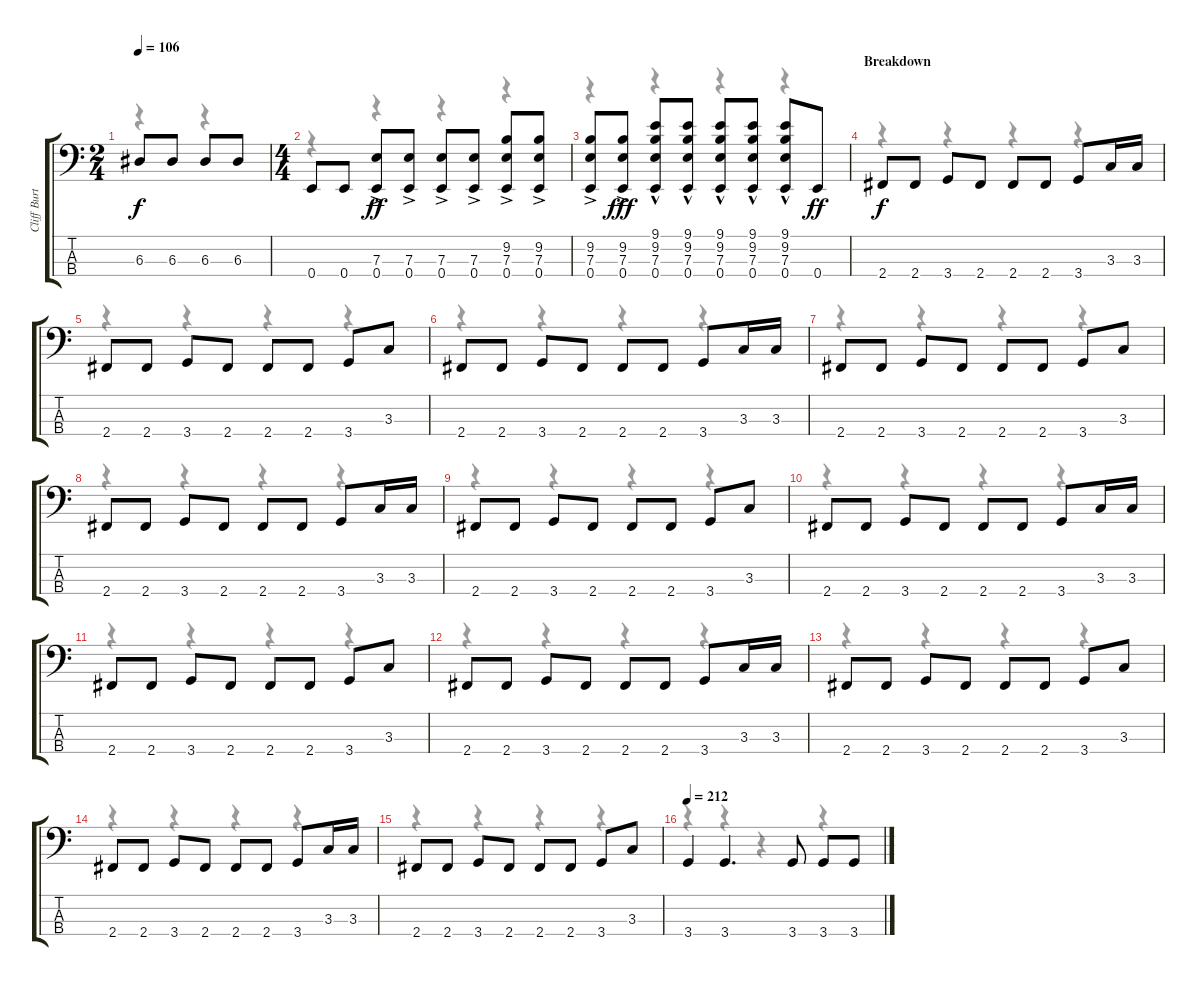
\track ("Cliff Burton" "Cliff Burt") {instrument electricbassfinger}
\staff {score tabs}
\tuning (G2 D2 A1 E1) {hide}
\voice
\ts (2 4)
\tempo 106
\clef f4
\ks c
6.3.8{dy f} 6.3.8 6.3.8 6.3.8 |
\ts (4 4)
0.4.8 0.4.8 (7.3{ac} 0.4{ac}).8{dy ff} (7.3{ac} 0.4{ac}).8 (7.3{ac} 0.4{ac}).8 (7.3{ac} 0.4{ac}).8 (9.2{ac} 7.3{ac} 0.4{ac}).8 (9.2{ac} 7.3{ac} 0.4{ac}).8 |
(9.2{ac} 7.3{ac} 0.4{ac}).8 (9.2{ac} 7.3{ac} 0.4{ac}).8{dy fff} (9.1 9.2{hac} 7.3{hac} 0.4{hac}).8 (9.1{hac} 9.2{hac} 7.3 0.4{hac}).8 (9.1{hac} 9.2{hac} 7.3{hac} 0.4{hac}).8 (9.1{hac} 9.2{hac} 7.3{hac} 0.4{hac}).8 (9.1{hac} 9.2{hac} 7.3{hac} 0.4{hac}).8 0.4.8{dy ff} |
\section ("" "Breakdown")
2.4.8{dy f} 2.4.8 3.4.8 2.4.8 2.4.8 2.4.8 3.4.8 3.3.16 3.3.16 |
2.4.8 2.4.8 3.4.8 2.4.8 2.4.8 2.4.8 3.4.8 3.3.8 |
2.4.8 2.4.8 3.4.8 2.4.8 2.4.8 2.4.8 3.4.8 3.3.16 3.3.16 |
2.4.8 2.4.8 3.4.8 2.4.8 2.4.8 2.4.8 3.4.8 3.3.8 |
2.4.8 2.4.8 3.4.8 2.4.8 2.4.8 2.4.8 3.4.8 3.3.16 3.3.16 |
2.4.8 2.4.8 3.4.8 2.4.8 2.4.8 2.4.8 3.4.8 3.3.8 |
2.4.8 2.4.8 3.4.8 2.4.8 2.4.8 2.4.8 3.4.8 3.3.16 3.3.16 |
2.4.8 2.4.8 3.4.8 2.4.8 2.4.8 2.4.8 3.4.8 3.3.8 |
2.4.8 2.4.8 3.4.8 2.4.8 2.4.8 2.4.8 3.4.8 3.3.16 3.3.16 |
2.4.8 2.4.8 3.4.8 2.4.8 2.4.8 2.4.8 3.4.8 3.3.8 |
2.4.8 2.4.8 3.4.8 2.4.8 2.4.8 2.4.8 3.4.8 3.3.16 3.3.16 |
2.4.8 2.4.8 3.4.8 2.4.8 2.4.8 2.4.8 3.4.8 3.3.8 |
\tempo 212
3.4.4 3.4.4{d} 3.4.8 3.4.8 3.4.8
\voice
\clef f4
\ottava regular
\simile none
\ks c
r.4{dy f} r.4 |
r.4 r.4 r.4 r.4 |
r.4 r.4 r.4 r.4 |
r.4 r.4 r.4 r.4 |
r.4 r.4 r.4 r.4 |
r.4 r.4 r.4 r.4 |
r.4 r.4 r.4 r.4 |
r.4 r.4 r.4 r.4 |
r.4 r.4 r.4 r.4 |
r.4 r.4 r.4 r.4 |
r.4 r.4 r.4 r.4 |
r.4 r.4 r.4 r.4 |
r.4 r.4 r.4 r.4 |
r.4 r.4 r.4 r.4 |
r.4 r.4 r.4 r.4 |
r.4 r.4 r.4 r.4
